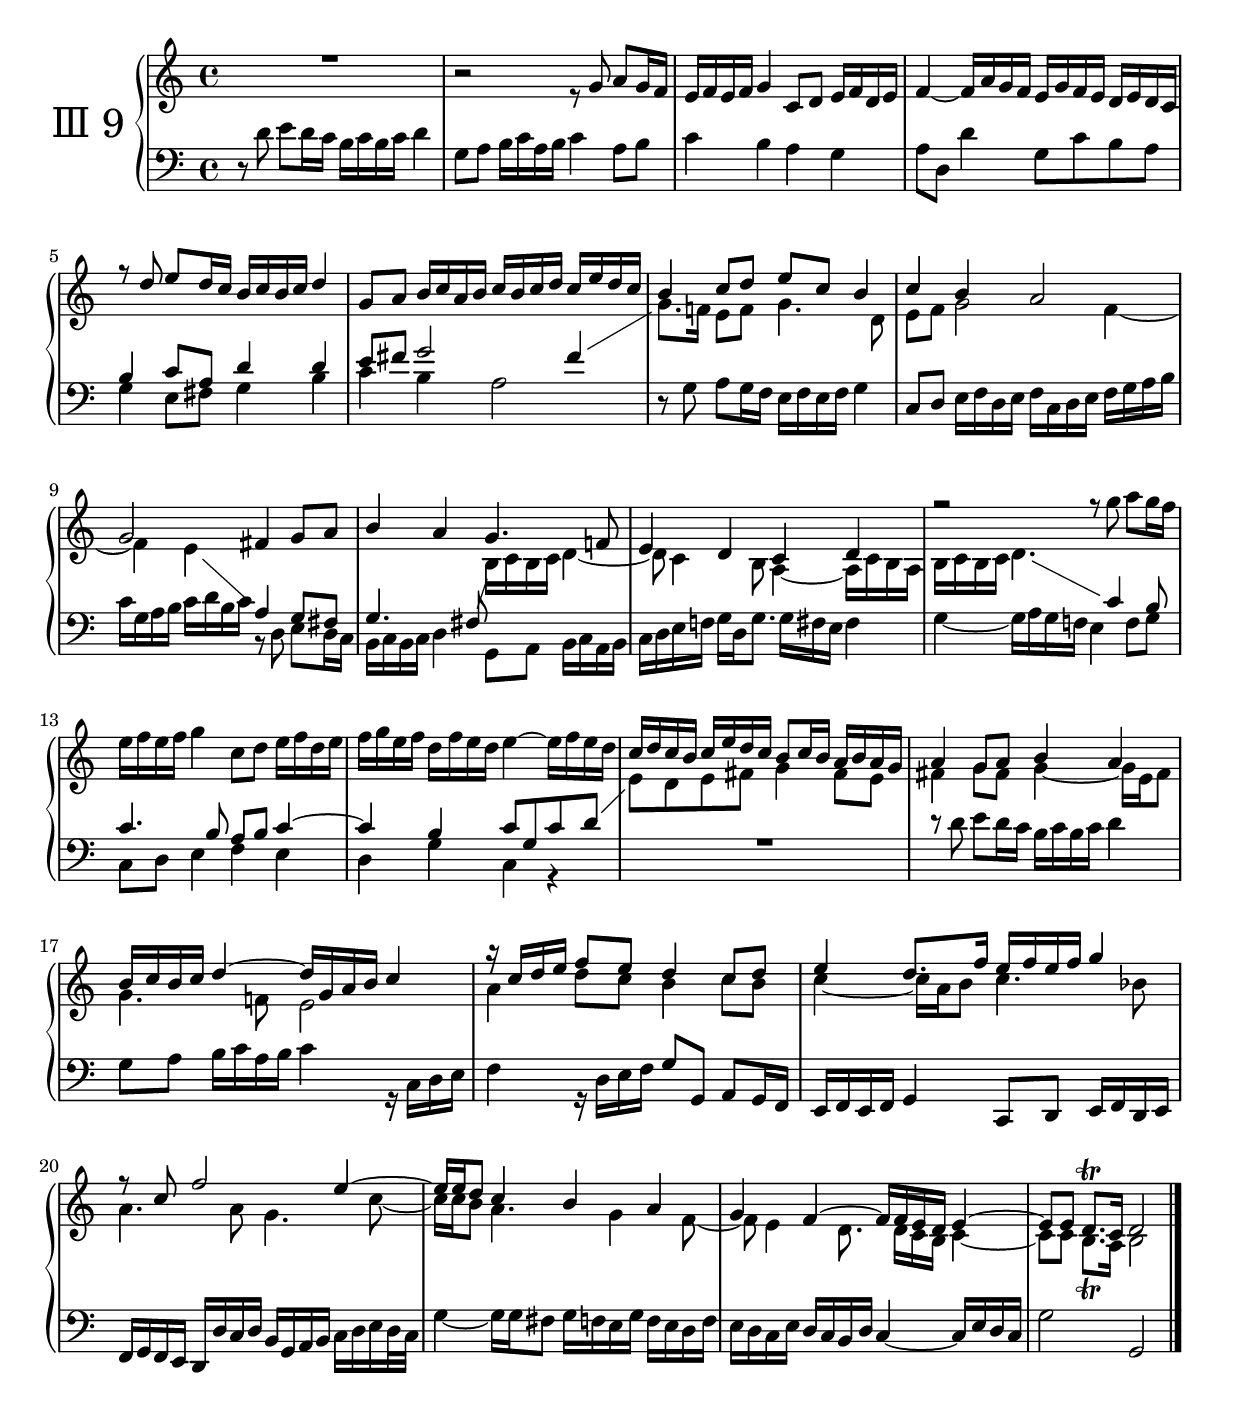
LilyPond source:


soprix = \relative c''
{
	R1 | 
	s1 | 
	s1 | 
	s1 | 
	r8 d e d16 c b c b c d4 |
	g,8 a b16 c a b c b c d c e d c |
	b4 c8 d e c b4 |
	c b a2 |
	g fis4 g8 a |
	b4 a g4. f8 |
	e4 d c d |
	r2 \stemNeutral r8 g' a g16 f |
	e f e f g4 c,8 d e16 f d e |
	f g e f d f e d e4 ~ e16 f e d |
	\stemUp
	c d c b c e d c b8 c16 b a b a g |
	a4 g8 a b4 a |
	b16 c b c d4 ~d16 g, a b c4 |
	r16 c d e f8 e d4 c8 d |
	e4 d8. f16 e f e f g4 |
	r8 c,8 f2 e4 ~|
	e16 e d8 c4 b a |
	g f ~ f16 f e d e4 ~|
	e8 e d8.\trill c16 d2 |
	\bar "|."
}

altoix = \relative c''
{
	\showStaffSwitch
	R1 |
	\stemNeutral
	b2\rest r8 g a g16 f |
	e f e f g4 c,8 d e16 f d e |
	f4 ~ f16 a g f e g f e d e d c |
	\change Staff="down" \voiceOne
	b4 c8 a d4 d e8 fis g2 fis4 |
	\change Staff="up" \voiceTwo
	g8. f16 e8 f g4. d8 |
	e f g2 f4 ~ |
	f e \change Staff="down" \voiceOne a, g8 fis |
	g4. fis8 \change Staff="up" \voiceTwo b16 c b c d4 ~ |
	d8 c4 b8 a4 ~ a16 c b a |
	b c b c d4. \change Staff="down" \voiceOne c4 b8 |
	c4. b8 a b c4 ~ |
	c b c8 g c d |
	\change Staff="up" \voiceTwo
	e d e fis g4 fis8 e8 |
	fis4 g8 fis g4 ~ g16 e fis8 |
	g4. f8 e2 a4 d8 c b4 c8 b |
	c4 ~ c16 a b8 c4. bes8 |
	a4. a8 g4. c8 ~|
	c16 c b8 a4. g4 f8 ~ |
	f e4 d8. d16 c b c4 ~|
	c8 c b8.\trill a16 b2 |
}

bassix = \relative c'
{
	\showStaffSwitch
	\clef bass
	r8 d e d16 c b c b c d4 |
	g,8 a b16 c a b c4 a8 b |
	c4 b a g |
	a8 d, d'4 g,8 c b a |
	g4 e8 fis g4 b |
	c b a2 |
	r8 g a g16 f e f e f g4 |
	c,8 d e16 f d e f c d e f g a b |
	c g a b c d b c r8 \voiceTwo d, e d16 c |
	b c b c d4 g,8 a b16 c a b |
	c d e f g[ d g8.] g16 fis e fis4 |
	g4 ~g16 a g f e4 f8 g |
	c, d e4 f e |
	d g c, r |
	\once \override MultiMeasureRest #'staff-position = #2
	R1 |
	\stemNeutral
	d'8\rest d e d16 c b c b c d4 |
	g,8 a b16 c a b c4 r16 c, d e |
	f4 r16 d e f g8 g, a g16 f |
	e f e f g4 c,8 d e16 f d e |
	f g f e d d' c d b g a b c d e d32 c |
	g'4 ~ g16 g fis8 g16 f e g f e d f |
	e d c e d c b d c4 ~ c16 e d c|
	g'2 g, | 
}

\include "merge.ly"
\score
{
	\new PianoStaff <<
		\accidentalStyle "piano"

		\set PianoStaff.instrumentName = # "Ⅲ 9"
		\new Staff = "up" << { \soprix } \\ {\altoix} >>
		\new Staff = "down" <<  {\bassix} >>
	>>
	\layout 
	{
		\context { \PianoStaff \override InstrumentName #'font-size = #5  }
		\context { \Staff \consists #merge-rests-engraver }
		\context { \Staff \consists #merge-mmrests-engraver }
		\context 
		{
			\Score
			\override SpacingSpanner.common-shortest-duration = #(ly:make-moment 1/8)
		}
	}
	\midi {\tempo 4=100}
}